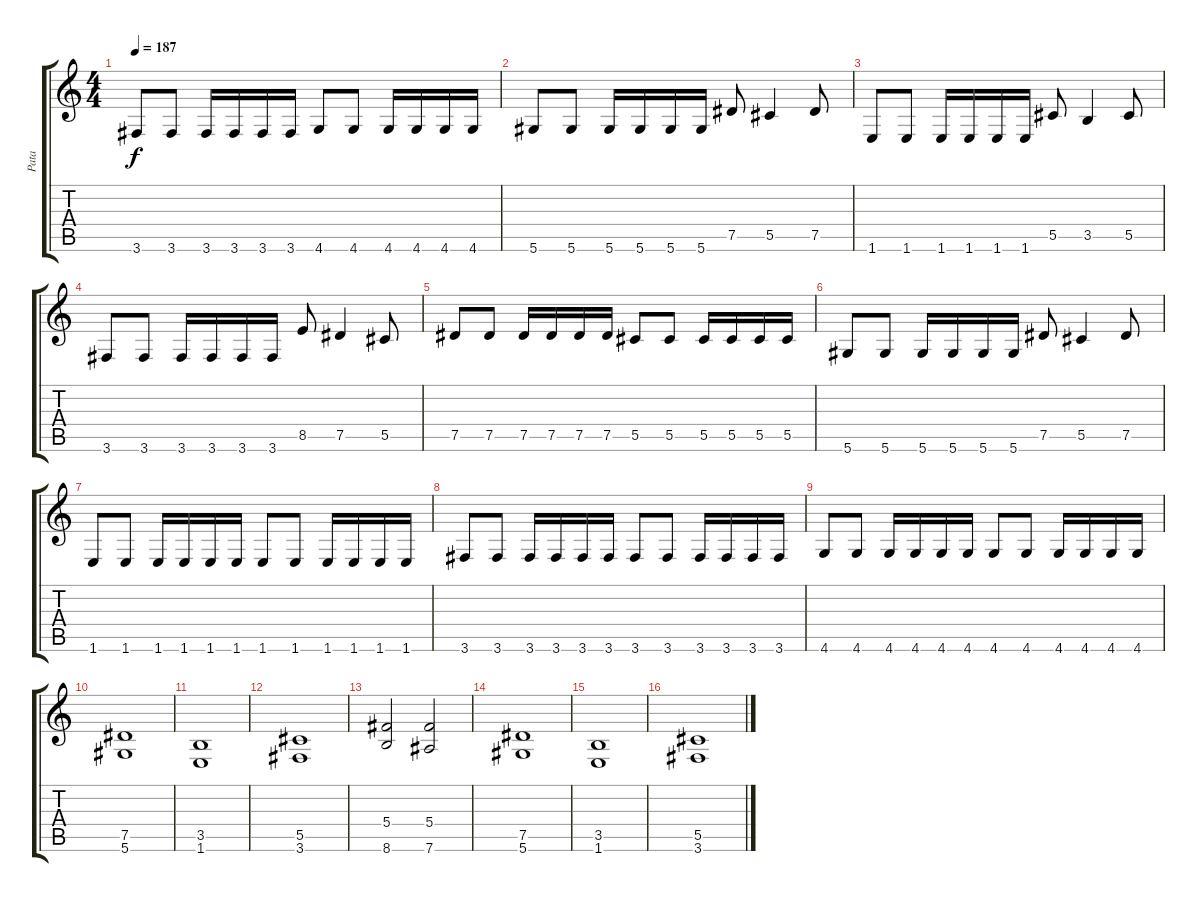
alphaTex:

\track ("Pata" "Pata") {instrument distortionguitar}
\staff {score tabs}
\tuning (Eb4 Bb3 Gb3 Db3 Ab2 Eb2) {hide}
\ts (4 4)
\tempo 187
\clef g2
\ks c
3.6.8{dy f} 3.6.8 3.6.16 3.6.16 3.6.16 3.6.16 4.6.8 4.6.8 4.6.16 4.6.16 4.6.16 4.6.16 |
5.6.8 5.6.8 5.6.16 5.6.16 5.6.16 5.6.16 7.5.8 5.5.4 7.5.8 |
1.6.8 1.6.8 1.6.16 1.6.16 1.6.16 1.6.16 5.5.8 3.5.4 5.5.8 |
3.6.8 3.6.8 3.6.16 3.6.16 3.6.16 3.6.16 8.5.8 7.5.4 5.5.8 |
7.5.8 7.5.8 7.5.16 7.5.16 7.5.16 7.5.16 5.5.8 5.5.8 5.5.16 5.5.16 5.5.16 5.5.16 |
5.6.8 5.6.8 5.6.16 5.6.16 5.6.16 5.6.16 7.5.8 5.5.4 7.5.8 |
1.6.8 1.6.8 1.6.16 1.6.16 1.6.16 1.6.16 1.6.8 1.6.8 1.6.16 1.6.16 1.6.16 1.6.16 |
3.6.8 3.6.8 3.6.16 3.6.16 3.6.16 3.6.16 3.6.8 3.6.8 3.6.16 3.6.16 3.6.16 3.6.16 |
4.6.8 4.6.8 4.6.16 4.6.16 4.6.16 4.6.16 4.6.8 4.6.8 4.6.16 4.6.16 4.6.16 4.6.16 |
(7.5 5.6).1 |
(3.5 1.6).1 |
(5.5 3.6).1 |
(5.4 8.6).2 (5.4 7.6).2 |
(7.5 5.6).1 |
(3.5 1.6).1 |
(5.5 3.6).1
